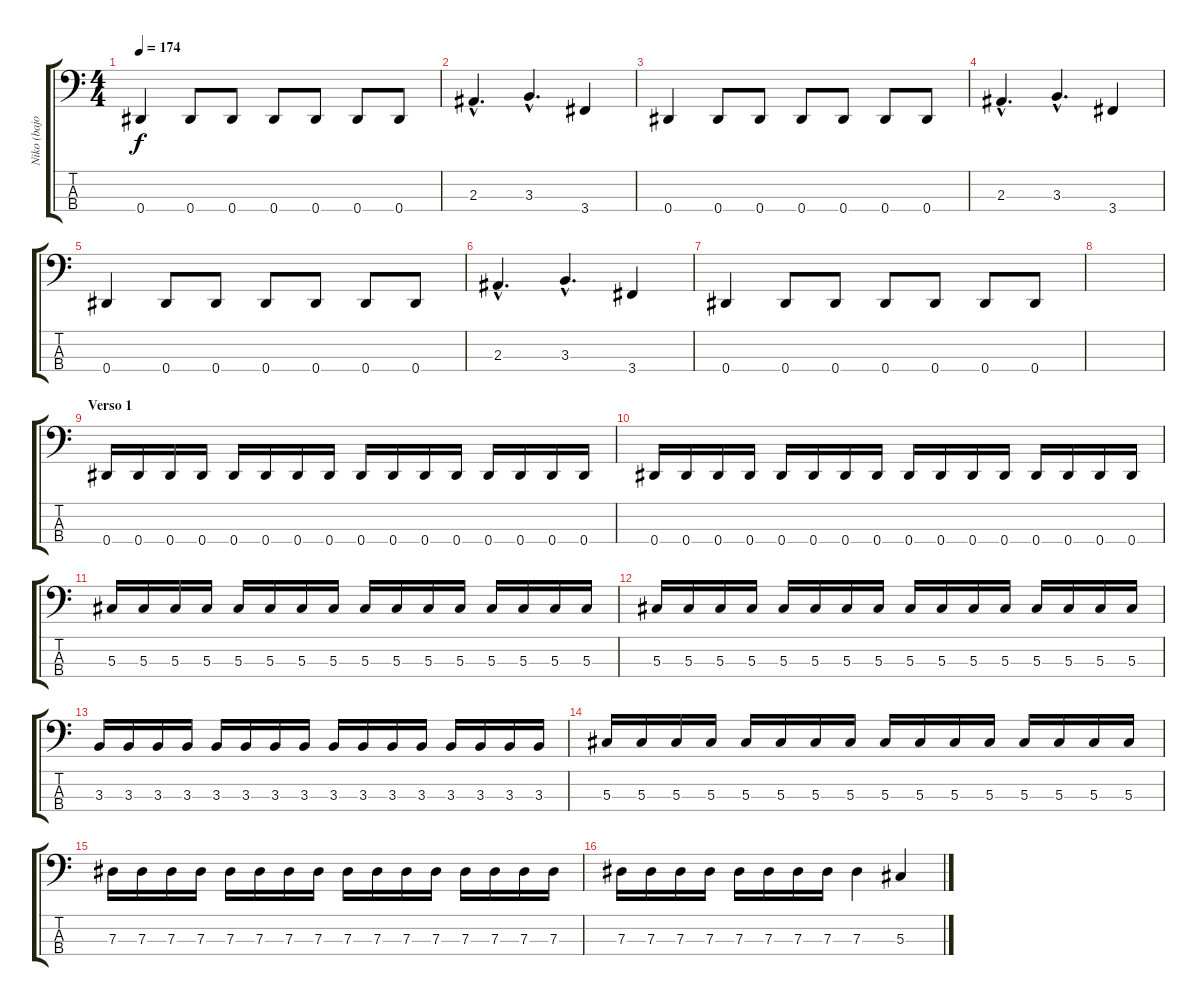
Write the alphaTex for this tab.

\track ("Niko (bajo)" "Niko (bajo") {instrument electricbassfinger}
\staff {score tabs}
\tuning (Gb2 Db2 Ab1 Eb1) {hide}
\ts (4 4)
\tempo 174
\clef f4
\ks c
0.4.4{dy f} 0.4.8 0.4.8 0.4.8 0.4.8 0.4.8 0.4.8 |
2.3{hac}.4{d} 3.3{hac}.4{d} 3.4.4 |
0.4.4 0.4.8 0.4.8 0.4.8 0.4.8 0.4.8 0.4.8 |
2.3{hac}.4{d} 3.3{hac}.4{d} 3.4.4 |
0.4.4 0.4.8 0.4.8 0.4.8 0.4.8 0.4.8 0.4.8 |
2.3{hac}.4{d} 3.3{hac}.4{d} 3.4.4 |
0.4.4 0.4.8 0.4.8 0.4.8 0.4.8 0.4.8 0.4.8 |
|
\section ("" "Verso 1")
0.4.16 0.4.16 0.4.16 0.4.16 0.4.16 0.4.16 0.4.16 0.4.16 0.4.16 0.4.16 0.4.16 0.4.16 0.4.16 0.4.16 0.4.16 0.4.16 |
0.4.16 0.4.16 0.4.16 0.4.16 0.4.16 0.4.16 0.4.16 0.4.16 0.4.16 0.4.16 0.4.16 0.4.16 0.4.16 0.4.16 0.4.16 0.4.16 |
5.3.16 5.3.16 5.3.16 5.3.16 5.3.16 5.3.16 5.3.16 5.3.16 5.3.16 5.3.16 5.3.16 5.3.16 5.3.16 5.3.16 5.3.16 5.3.16 |
5.3.16 5.3.16 5.3.16 5.3.16 5.3.16 5.3.16 5.3.16 5.3.16 5.3.16 5.3.16 5.3.16 5.3.16 5.3.16 5.3.16 5.3.16 5.3.16 |
3.3.16 3.3.16 3.3.16 3.3.16 3.3.16 3.3.16 3.3.16 3.3.16 3.3.16 3.3.16 3.3.16 3.3.16 3.3.16 3.3.16 3.3.16 3.3.16 |
5.3.16 5.3.16 5.3.16 5.3.16 5.3.16 5.3.16 5.3.16 5.3.16 5.3.16 5.3.16 5.3.16 5.3.16 5.3.16 5.3.16 5.3.16 5.3.16 |
7.3.16 7.3.16 7.3.16 7.3.16 7.3.16 7.3.16 7.3.16 7.3.16 7.3.16 7.3.16 7.3.16 7.3.16 7.3.16 7.3.16 7.3.16 7.3.16 |
7.3.16 7.3.16 7.3.16 7.3.16 7.3.16 7.3.16 7.3.16 7.3.16 7.3.4 5.3.4
